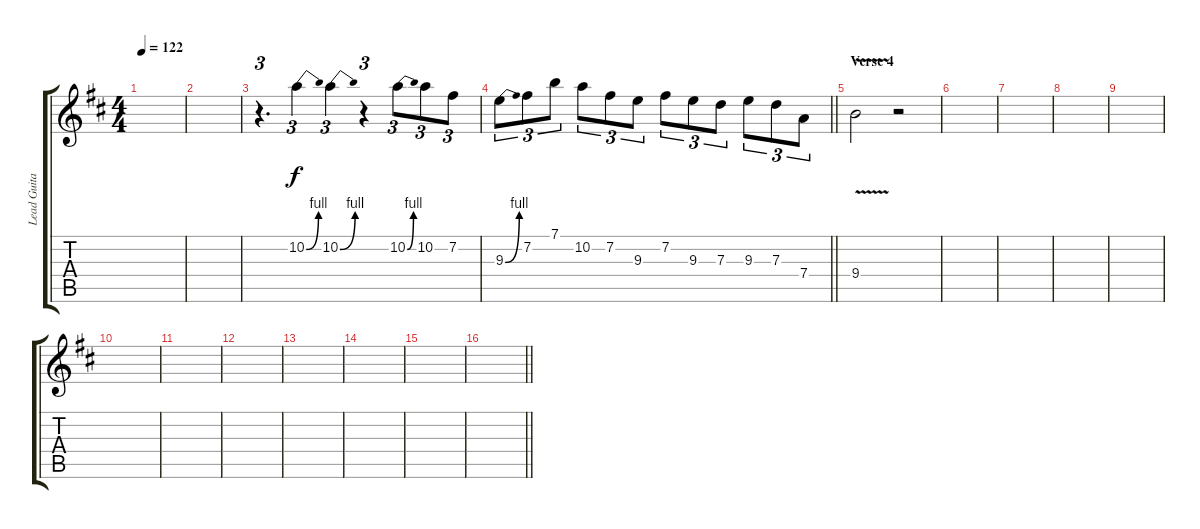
\track ("Lead Guitar 2" "Lead Guita") {instrument overdrivenguitar}
\staff {score tabs}
\tuning (E4 B3 G3 D3 A2 E2) {hide}
\ts (4 4)
\tempo 122
\clef g2
\ks bminor
|
|
r.4{d tu (3 2)} 10.2{be (bend 0 0 60 4)}.4{tu (3 2)} 10.2{be (bend 0 0 60 4)}.4{tu (3 2)} r.4{tu (3 2)} 10.2{be (bend 0 0 60 4)}.8{tu (3 2)} 10.2.8{tu (3 2)} 7.2.8{tu (3 2)} |
\barLineRight lightlight
9.3{be (bend 0 0 60 4)}.8{tu (3 2)} 7.2.8{tu (3 2)} 7.1.8{tu (3 2)} 10.2.8{tu (3 2)} 7.2.8{tu (3 2)} 9.3.8{tu (3 2)} 7.2.8{tu (3 2)} 9.3.8{tu (3 2)} 7.3.8{tu (3 2)} 9.3.8{tu (3 2)} 7.3.8{tu (3 2)} 7.4.8{tu (3 2)} |
\section ("" "Verse 4")
9.4{v}.2 r.2 |
|
|
|
|
|
|
|
|
|
|
\barLineRight lightlight
